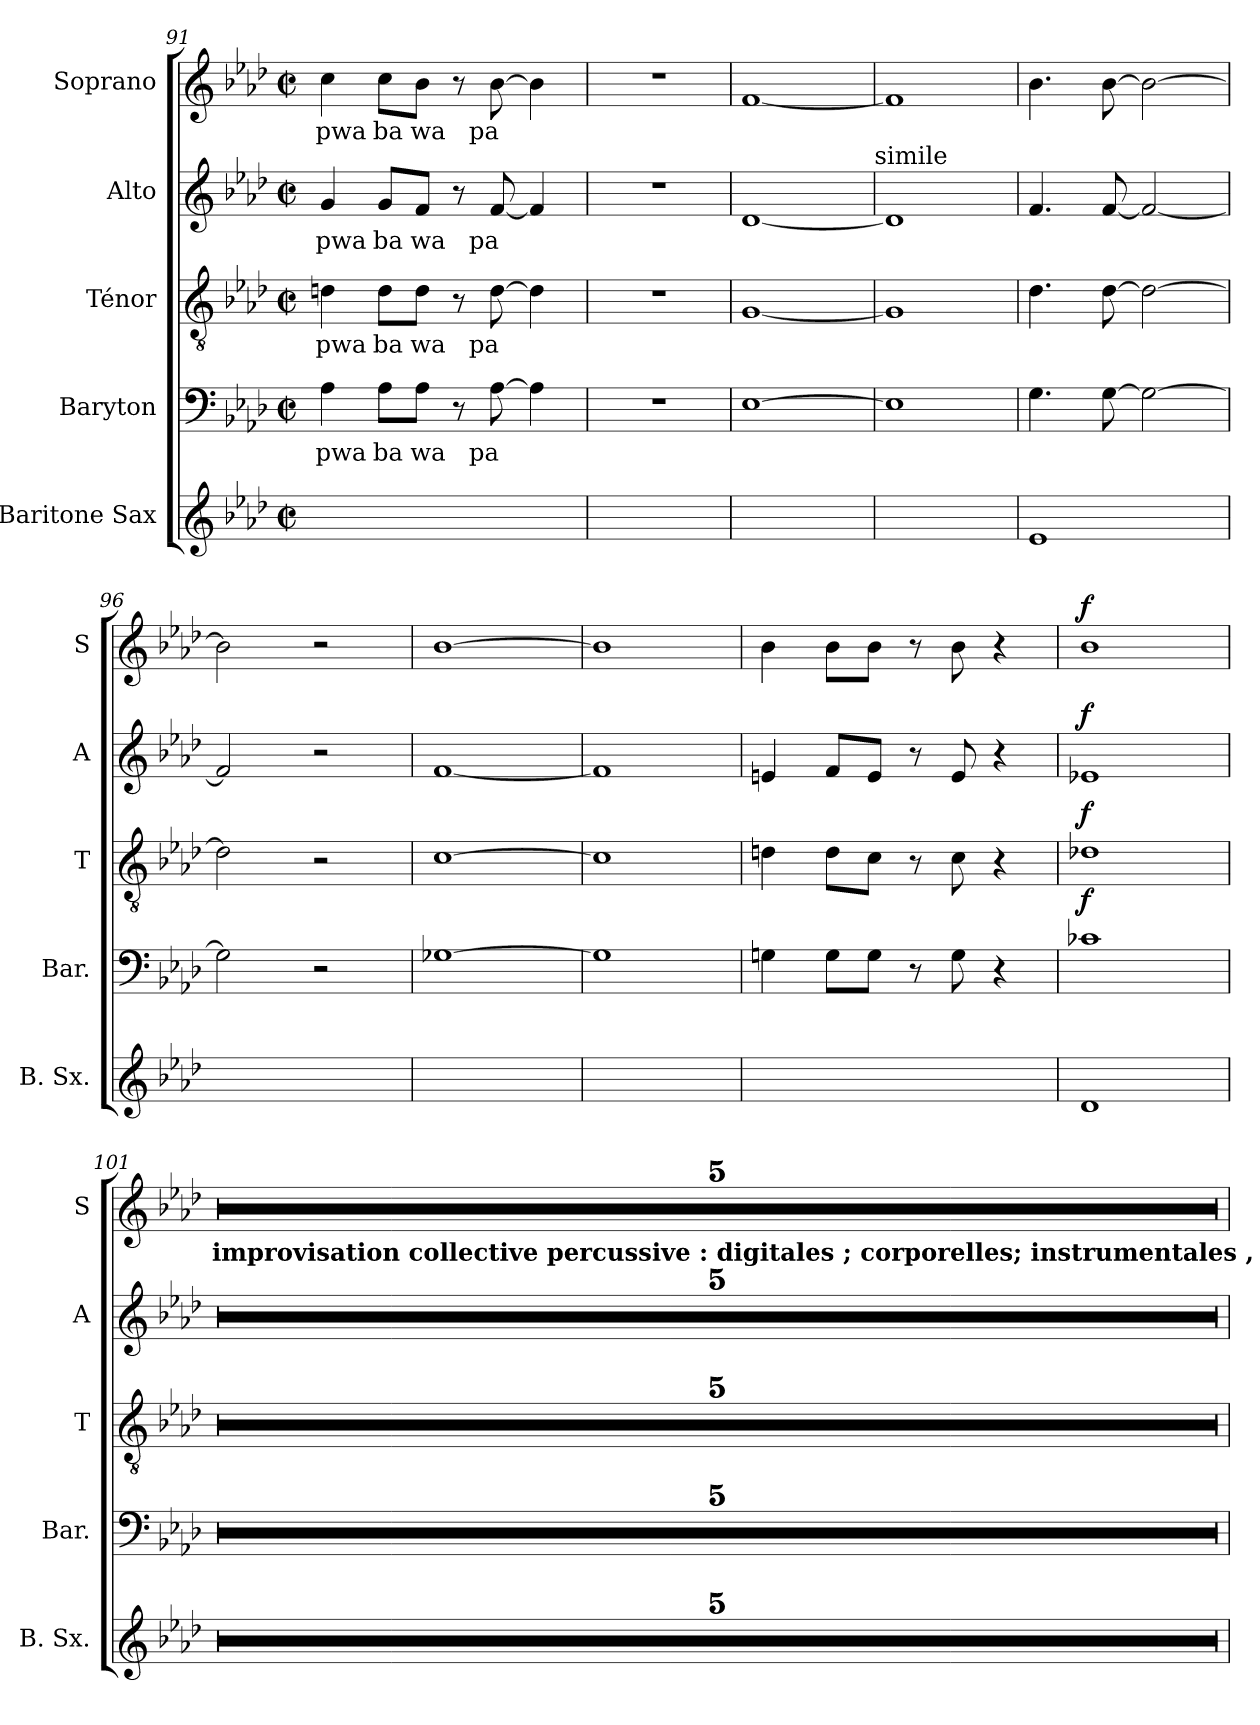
**kern	**kern	**text	**dynam	**kern	**text	**dynam	**kern	**text	**dynam	**kern	**text	**dynam
*part5	*part4	*part4	*part4	*part3	*part3	*part3	*part2	*part2	*part2	*part1	*part1	*part1
*staff5	*staff4	*staff4	*staff4	*staff3	*staff3	*staff3	*staff2	*staff2	*staff2	*staff1	*staff1	*staff1
*I"Baritone Sax	*I"Baryton	*	*	*I"Ténor	*	*	*I"Alto	*	*	*I"Soprano	*	*
*I'B. Sx.	*I'Bar.	*	*	*I'T	*	*	*I'A	*	*	*I'S	*	*
*clefG2	*clefF4	*	*	*clefGv2	*	*	*clefG2	*	*	*clefG2	*	*
*ITrd12c21	*	*	*	*	*	*	*	*	*	*	*	*
*k[b-e-a-d-]	*k[b-e-a-d-]	*	*	*k[b-e-a-d-]	*	*	*k[b-e-a-d-]	*	*	*k[b-e-a-d-]	*	*
*A-:	*A-:	*	*	*A-:	*	*	*A-:	*	*	*A-:	*	*
*M2/2	*M2/2	*	*	*M2/2	*	*	*M2/2	*	*	*M2/2	*	*
*met(c|)	*met(c|)	*	*	*met(c|)	*	*	*met(c|)	*	*	*met(c|)	*	*
=91	=91	=91	=91	=91	=91	=91	=91	=91	=91	=91	=91	=91
!	!	!LO:LY:b	!	!	!LO:LY:b	!	!	!LO:LY:b	!	!	!LO:LY:b	!
1B-yy	4A-\	pwa	.	4dn\	pwa	.	4g/	pwa	.	4cc\	pwa	.
!	!	!LO:LY:b	!	!	!LO:LY:b	!	!	!LO:LY:b	!	!	!LO:LY:b	!
.	8A-\L	ba	.	8d\L	ba	.	8g/L	ba	.	8cc\L	ba	.
!	!	!LO:LY:b	!	!	!LO:LY:b	!	!	!LO:LY:b	!	!	!LO:LY:b	!
.	8A-\J	wa	.	8d\J	wa	.	8f/J	wa	.	8b-\J	wa	.
.	8r	.	.	8r	.	.	8r	.	.	8r	.	.
!	!	!LO:LY:b	!	!	!LO:LY:b	!	!	!LO:LY:b	!	!	!LO:LY:b	!
.	[8A-\	pa	.	[8d\	pa	.	[8f/	pa	.	[8b-\	pa	.
.	4A-\]	.	.	4d\]	.	.	4f/]	.	.	4b-\]	.	.
=92	=92	=92	=92	=92	=92	=92	=92	=92	=92	=92	=92	=92
1B-yy	1r	.	.	1r	.	.	1r	.	.	1r	.	.
=93	=93	=93	=93	=93	=93	=93	=93	=93	=93	=93	=93	=93
1E-yy	[1E-	.	.	[1G	.	.	[1d-	.	.	[1f	.	.
!	!	!	!	!	!	!	!LO:TX:a:t=simile	!	!	!	!	!
=94	=94	=94	=94	=94	=94	=94	=94	=94	=94	=94	=94	=94
1E-yy	1E-]	.	.	1G]	.	.	1d-]	.	.	1f]	.	.
=95	=95	=95	=95	=95	=95	=95	=95	=95	=95	=95	=95	=95
1E-	4.G\	.	.	4.d-\	.	.	4.f/	.	.	4.b-\	.	.
.	[8G\	.	.	[8d-\	.	.	[8f/	.	.	[8b-\	.	.
.	2G\_	.	.	2d-\_	.	.	2f/_	.	.	2b-\_	.	.
!!LO:LB:g=z
=96	=96	=96	=96	=96	=96	=96	=96	=96	=96	=96	=96	=96
1E-yy	2G\]	.	.	2d-\]	.	.	2f/]	.	.	2b-\]	.	.
.	2r	.	.	2r	.	.	2r	.	.	2r	.	.
=97	=97	=97	=97	=97	=97	=97	=97	=97	=97	=97	=97	=97
1AA-yy	[1G-X	.	.	[1c	.	.	[1f	.	.	[1b-	.	.
=98	=98	=98	=98	=98	=98	=98	=98	=98	=98	=98	=98	=98
1AA-yy	1G-]	.	.	1c]	.	.	1f]	.	.	1b-]	.	.
=99	=99	=99	=99	=99	=99	=99	=99	=99	=99	=99	=99	=99
1Cyy	4Gn\	.	.	4dn\	.	.	4en/	.	.	4b-\	.	.
.	8G\L	.	.	8d\L	.	.	8f/L	.	.	8b-\L	.	.
.	8G\J	.	.	8c\J	.	.	8e/J	.	.	8b-\J	.	.
.	8r	.	.	8r	.	.	8r	.	.	8r	.	.
.	8G\	.	.	8c\	.	.	8e/	.	.	8b-\	.	.
.	4r	.	.	4r	.	.	4r	.	.	4r	.	.
=100	=100	=100	=100	=100	=100	=100	=100	=100	=100	=100	=100	=100
!	!	!	!LO:DY:b	!	!	!LO:DY:b	!	!	!LO:DY:b	!	!	!LO:DY:b
1D-	1c-X	.	f	1d-X	.	f	1e-X	.	f	1b-	.	f
!!LO:PB:g=z
=101	=101	=101	=101	=101	=101	=101	=101	=101	=101	=101	=101	=101
!	!	!	!	!	!	!	!LO:TX:a:B:t=improvisation collective percussive &colon; digitales ; corporelles; instrumentales , vocales etc ....	!	!	!	!	!
1r	1r	.	.	1r	.	.	1r	.	.	1r	.	.
=102	=102	=102	=102	=102	=102	=102	=102	=102	=102	=102	=102	=102
1r	1r	.	.	1r	.	.	1r	.	.	1r	.	.
=103	=103	=103	=103	=103	=103	=103	=103	=103	=103	=103	=103	=103
1r	1r	.	.	1r	.	.	1r	.	.	1r	.	.
=104	=104	=104	=104	=104	=104	=104	=104	=104	=104	=104	=104	=104
1r	1r	.	.	1r	.	.	1r	.	.	1r	.	.
=105	=105	=105	=105	=105	=105	=105	=105	=105	=105	=105	=105	=105
1r	1r	.	.	1r	.	.	1r	.	.	1r	.	.
=	=	=	=	=	=	=	=	=	=	=	=	=
*-	*-	*-	*-	*-	*-	*-	*-	*-	*-	*-	*-	*-
